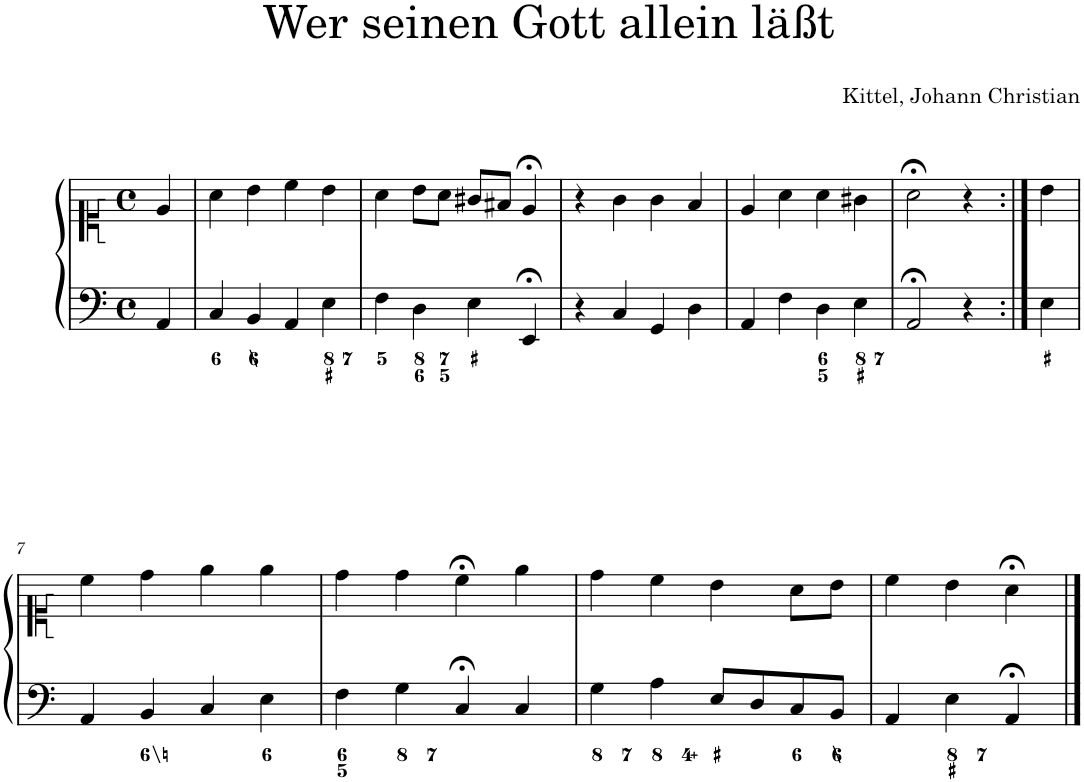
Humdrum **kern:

**kern	**kern
*part1	*part1
*staff2	*staff1
*I"Piano	*
*I'Pno.	*
*clefF4	*clefC1
*k[]	*k[]
*M4/4	*M4/4
*met(c)	*met(c)
=	=
4AA/	4e/
=1	=1
4C/	4a\
4BB/	4b\
4AA/	4cc\
4E\	4b\
=2	=2
4F\	4a\
4D\	8b\L
.	8a\J
4E\	8g#X/L
.	8f#X/J
4EE;</	4e;</
=3	=3
4r	4r
4C/	4g\
4GG/	4g\
4D\	4f/
=4	=4
4AA/	4e/
4F\	4a\
4D\	4a\
4E\	4g#X\
=5	=5
2AA;</	2a;<\
4r	4r
=6:|!	=6:|!
4E\	4b\
!!LO:LB:g=z
=7	=7
4AA/	4cc\
4BB/	4dd\
4C/	4ee\
4E\	4ee\
=8	=8
4F\	4dd\
4G\	4dd\
4C;</	4cc;<\
4C/	4ee\
=9	=9
4G\	4dd\
4A\	4cc\
8E/L	4b\
8D/	.
8C/	8a\L
8BB/J	8b\J
=10	=10
4AA/	4cc\
4E\	4b\
4AA;</	4a;<\
==	==
*-	*-
